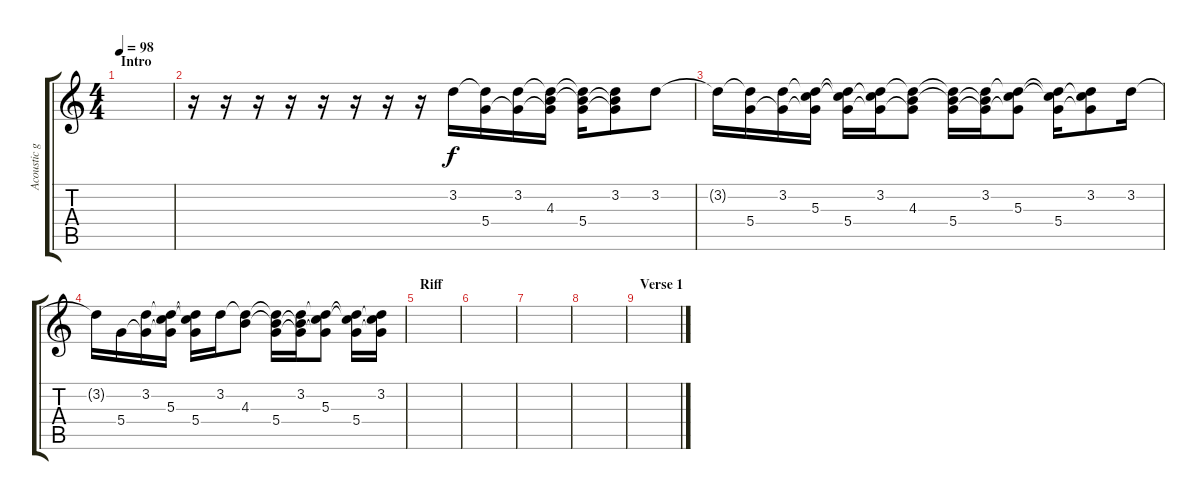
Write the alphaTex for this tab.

\track ("Acoustic guitar" "Acoustic g") {instrument acousticguitarsteel}
\staff {score tabs}
\tuning (E4 B3 G3 D3 A2 E2) {hide}
\ts (4 4)
\section ("" "Intro")
\tempo 98
\clef g2
\ks c
|
r.16 r.16 r.16 r.16 r.16 r.16 r.16 r.16 3.2.16 (3.2{t} 5.4).16 (3.2 5.4{t}).16 (3.2{t} 4.3 5.4{t}).16 (3.2{t} 4.3{t} 5.4).16 (3.2 4.3{t} 5.4{t}).8 3.2.8 |
3.2{t}.16 (3.2{t} 5.4).16 (3.2 5.4{t}).16 (3.2{t} 5.3 5.4{t}).16 (3.2{t} 5.3{t} 5.4).16 (3.2 5.3{t} 5.4{t}).16 (3.2{t} 4.3 5.4{t}).8 (3.2{t} 4.3{t} 5.4).16 (3.2 4.3{t} 5.4{t}).16 (3.2{t} 5.3 5.4{t}).8 (3.2{t} 5.3{t} 5.4).16 (3.2 5.3{t} 5.4{t}).8 3.2.16 |
3.2{t}.16 5.4.16 (3.2 5.4{t}).16 (3.2{t} 5.3 5.4{t}).16 (3.2{t} 5.3{t} 5.4).16 3.2.16 (3.2{t} 4.3).8 (3.2{t} 4.3{t} 5.4).16 (3.2 4.3{t} 5.4{t}).16 (3.2{t} 5.3 5.4{t}).8 (3.2{t} 5.3{t} 5.4).16 (3.2 5.3{t} 5.4{t}).16 |
\section ("" "Riff")
|
|
|
|
\section ("" "Verse 1")
